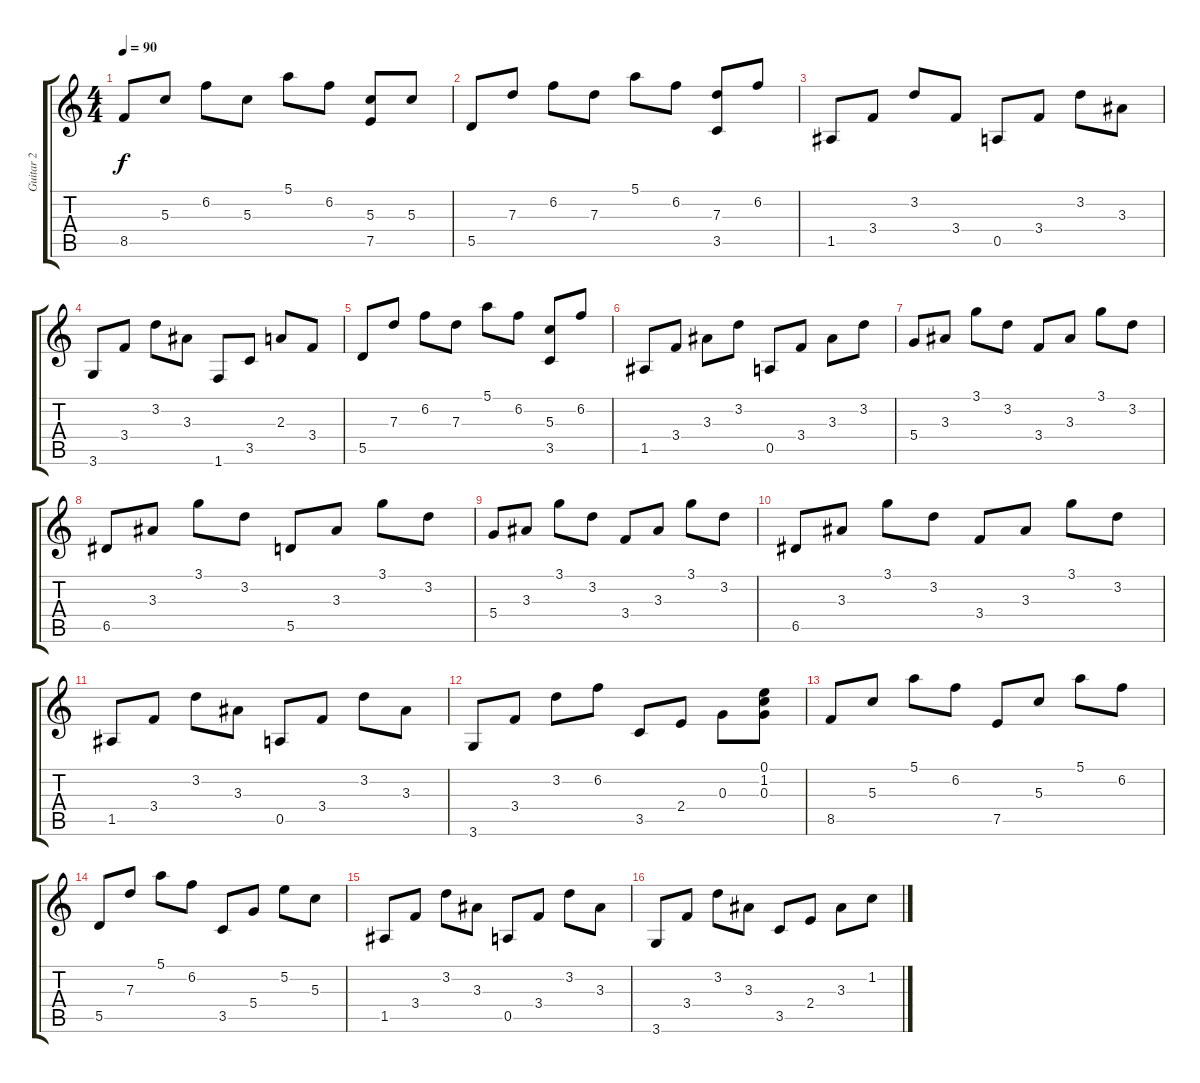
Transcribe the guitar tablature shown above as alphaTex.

\track ("Guitar 2" "Guitar 2") {instrument acousticguitarnylon}
\staff {score tabs}
\tuning (E4 B3 G3 D3 A2 E2) {hide}
\ts (4 4)
\tempo 90
\clef g2
\ks c
8.5.8{dy f} 5.3.8 6.2.8 5.3.8 5.1.8 6.2.8 (5.3 7.5).8 5.3.8 |
5.5.8 7.3.8 6.2.8 7.3.8 5.1.8 6.2.8 (7.3 3.5).8 6.2.8 |
1.5.8 3.4.8 3.2.8 3.4.8 0.5.8 3.4.8 3.2.8 3.3.8 |
3.6.8 3.4.8 3.2.8 3.3.8 1.6.8 3.5.8 2.3.8 3.4.8 |
5.5.8 7.3.8 6.2.8 7.3.8 5.1.8 6.2.8 (5.3 3.5).8 6.2.8 |
1.5.8 3.4.8 3.3.8 3.2.8 0.5.8 3.4.8 3.3.8 3.2.8 |
5.4.8 3.3.8 3.1.8 3.2.8 3.4.8 3.3.8 3.1.8 3.2.8 |
6.5.8 3.3.8 3.1.8 3.2.8 5.5.8 3.3.8 3.1.8 3.2.8 |
5.4.8 3.3.8 3.1.8 3.2.8 3.4.8 3.3.8 3.1.8 3.2.8 |
6.5.8 3.3.8 3.1.8 3.2.8 3.4.8 3.3.8 3.1.8 3.2.8 |
1.5.8 3.4.8 3.2.8 3.3.8 0.5.8 3.4.8 3.2.8 3.3.8 |
3.6.8 3.4.8 3.2.8 6.2.8 3.5.8 2.4.8 0.3.8 (0.1 1.2 0.3).8 |
8.5.8 5.3.8 5.1.8 6.2.8 7.5.8 5.3.8 5.1.8 6.2.8 |
5.5.8 7.3.8 5.1.8 6.2.8 3.5.8 5.4.8 5.2.8 5.3.8 |
1.5.8 3.4.8 3.2.8 3.3.8 0.5.8 3.4.8 3.2.8 3.3.8 |
3.6.8 3.4.8 3.2.8 3.3.8 3.5.8 2.4.8 3.3.8 1.2.8
